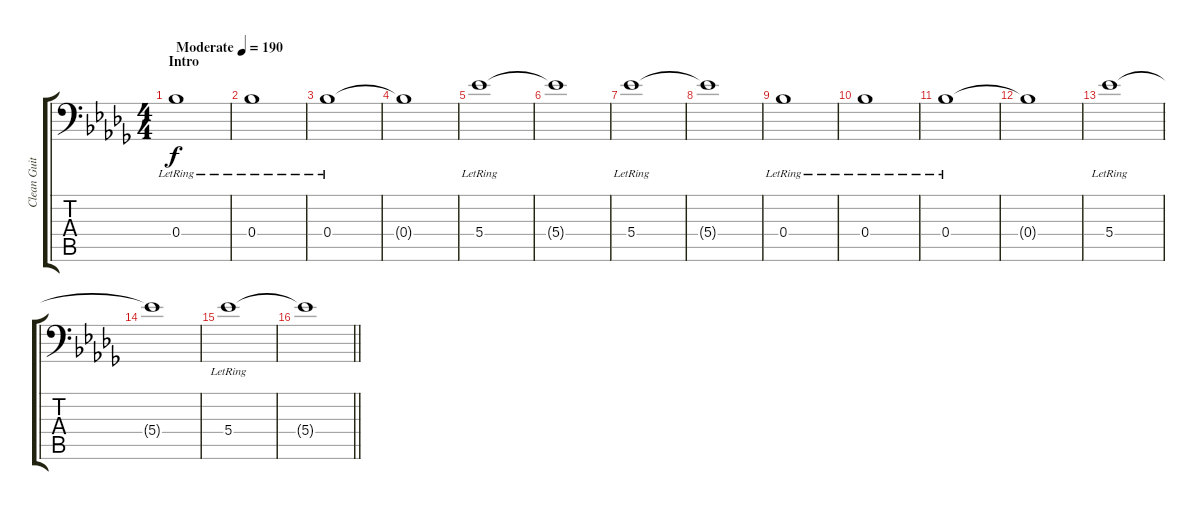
\track ("Clean Guitar Rhythm" "Clean Guit") {instrument electricguitarclean}
\staff {score tabs}
\tuning (C4 G3 Eb3 Bb2 F2 Bb1) {hide}
\ts (4 4)
\section ("" "Intro")
\tempo (190 "Moderate")
\clef f4
\ks db
0.4{lr}.1{dy f instrument electricguitarclean} |
0.4{lr}.1 |
0.4{lr}.1 |
0.4{t}.1 |
5.4{lr}.1 |
5.4{t}.1 |
5.4{lr}.1 |
5.4{t}.1 |
0.4{lr}.1 |
0.4{lr}.1 |
0.4{lr}.1 |
0.4{t}.1 |
5.4{lr}.1 |
5.4{t}.1 |
5.4{lr}.1 |
\barLineRight lightlight
5.4{t}.1
